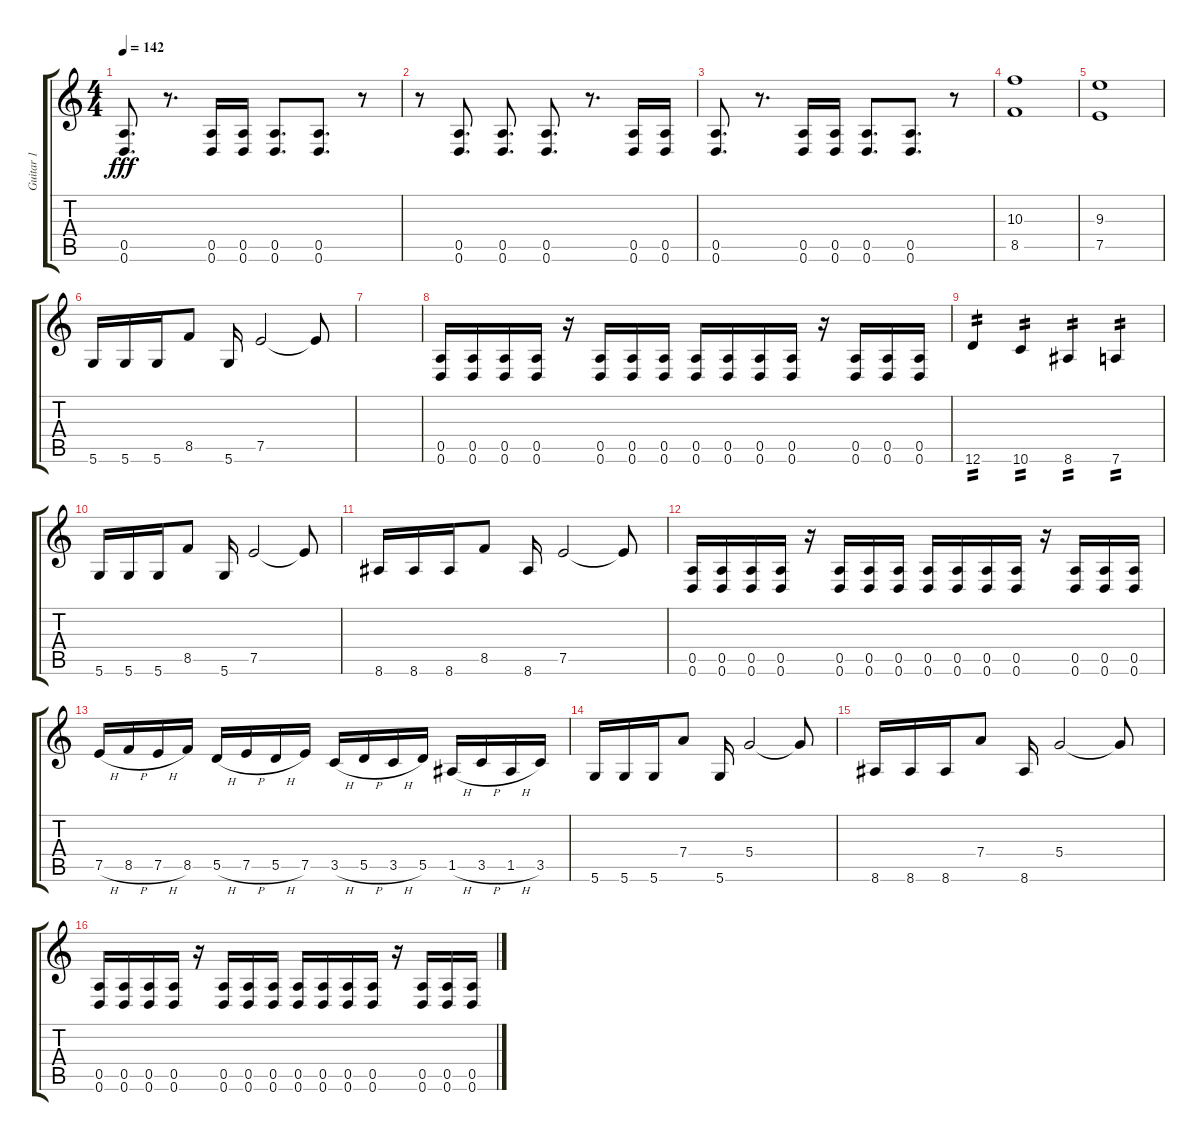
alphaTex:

\track ("Guitar 1" "Guitar 1") {instrument distortionguitar}
\staff {score tabs}
\tuning (E4 B3 G3 D3 A2 D2) {hide}
\ts (4 4)
\tempo 142
\clef g2
\ks c
(0.5 0.6).8{d dy fff} r.8{d} (0.5 0.6).16 (0.5 0.6).16 (0.5 0.6).8{d} (0.5 0.6).8{d} r.8 |
r.8 (0.5 0.6).8{d} (0.5 0.6).8{d} (0.5 0.6).8{d} r.8{d} (0.5 0.6).16 (0.5 0.6).16 |
(0.5 0.6).8{d} r.8{d} (0.5 0.6).16 (0.5 0.6).16 (0.5 0.6).8{d} (0.5 0.6).8{d} r.8 |
(10.3 8.5).1 |
(9.3 7.5).1 |
5.6.16 5.6.16 5.6.16 8.5.8 5.6.16 7.5.2 7.5{t}.8 |
|
(0.5 0.6).16 (0.5 0.6).16 (0.5 0.6).16 (0.5 0.6).16 r.16 (0.5 0.6).16 (0.5 0.6).16 (0.5 0.6).16 (0.5 0.6).16 (0.5 0.6).16 (0.5 0.6).16 (0.5 0.6).16 r.16 (0.5 0.6).16 (0.5 0.6).16 (0.5 0.6).16 |
12.6.4{tp 2} 10.6.4{tp 2} 8.6.4{tp 2} 7.6.4{tp 2} |
5.6.16 5.6.16 5.6.16 8.5.8 5.6.16 7.5.2 7.5{t}.8 |
8.6.16 8.6.16 8.6.16 8.5.8 8.6.16 7.5.2 7.5{t}.8 |
(0.5 0.6).16 (0.5 0.6).16 (0.5 0.6).16 (0.5 0.6).16 r.16 (0.5 0.6).16 (0.5 0.6).16 (0.5 0.6).16 (0.5 0.6).16 (0.5 0.6).16 (0.5 0.6).16 (0.5 0.6).16 r.16 (0.5 0.6).16 (0.5 0.6).16 (0.5 0.6).16 |
7.5{h}.16 8.5{h}.16 7.5{h}.16 8.5.16 5.5{h}.16 7.5{h}.16 5.5{h}.16 7.5.16 3.5{h}.16 5.5{h}.16 3.5{h}.16 5.5.16 1.5{h}.16 3.5{h}.16 1.5{h}.16 3.5.16 |
5.6.16 5.6.16 5.6.16 7.4.8 5.6.16 5.4.2 5.4{t}.8 |
8.6.16 8.6.16 8.6.16 7.4.8 8.6.16 5.4.2 5.4{t}.8 |
(0.5 0.6).16 (0.5 0.6).16 (0.5 0.6).16 (0.5 0.6).16 r.16 (0.5 0.6).16 (0.5 0.6).16 (0.5 0.6).16 (0.5 0.6).16 (0.5 0.6).16 (0.5 0.6).16 (0.5 0.6).16 r.16 (0.5 0.6).16 (0.5 0.6).16 (0.5 0.6).16
